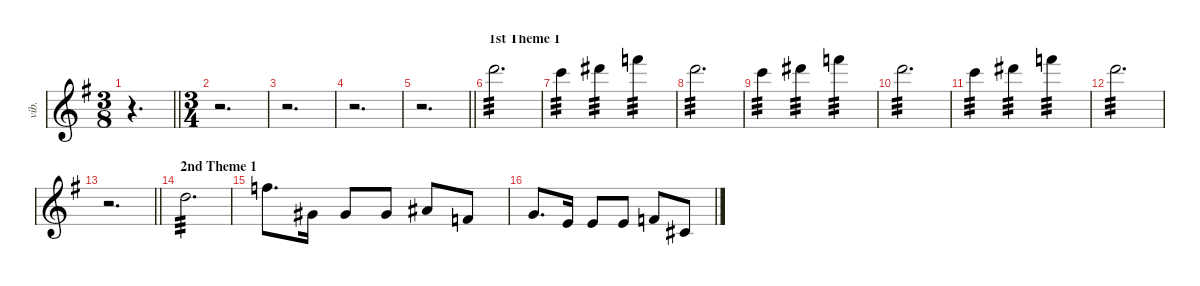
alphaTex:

\defaultSystemsLayout 4
\hideDynamics
\bracketExtendMode groupsimilarinstruments
\otherSystemsTrackNameOrientation horizontal
\track ("Vibes" "vib.") {defaultSystemsLayout 4 instrument vibraphone}
\staff {score}
\tuning (E4 B3 G3 D3 A2 E2)
\ts (3 8)
\beaming (8 3)
\ac
\tempo (120 hide)
\clef g2
\barLineRight lightlight
\ks eminor
r.4{d dy f instrument vibraphone beam Down} |
\ts (3 4)
\beaming (8 2 2 2)
r.2{d beam Down} |
r.2{d beam Down} |
r.2{d beam Down} |
\barLineRight lightlight
r.2{d beam Down} |
\section ("" "1st Theme 1")
22.1{acc forcenatural}.2{d tp 3 beam Down} |
20.1{acc forcenatural}.4{tp 3 beam Down} 23.1{acc #}.4{tp 3 beam Down} 25.1{acc forcenatural}.4{tp 3 beam Down} |
22.1{acc forcenatural}.2{d tp 3 beam Down} |
20.1{acc forcenatural}.4{tp 3 beam Down} 23.1{acc #}.4{tp 3 beam Down} 25.1{acc forcenatural}.4{tp 3 beam Down} |
22.1{acc forcenatural}.2{d tp 3 beam Down} |
20.1{acc forcenatural}.4{tp 3 beam Down} 23.1{acc #}.4{tp 3 beam Down} 25.1{acc forcenatural}.4{tp 3 beam Down} |
22.1{acc forcenatural}.2{d tp 3 beam Down} |
\barLineRight lightlight
r.2{d beam Down} |
\section ("" "2nd Theme 1")
10.1{acc forcenatural}.2{d tp 3 beam Down} |
13.1{acc forcenatural}.8{d beam Down} 9.2{acc #}.16{beam Down} 9.2{acc #}.8{beam Up} 9.2{acc #}.8{beam Up} 11.2{acc #}.8{beam Up} 10.3{acc forcenatural}.8{beam Up} |
12.3{acc forcenatural}.8{d beam Up} 9.3{acc forcenatural}.16{beam Up} 9.3{acc forcenatural}.8{beam Up} 9.3{acc forcenatural}.8{beam Up} 10.3{acc forcenatural}.8{beam Up} 11.4{acc #}.8{beam Up}
